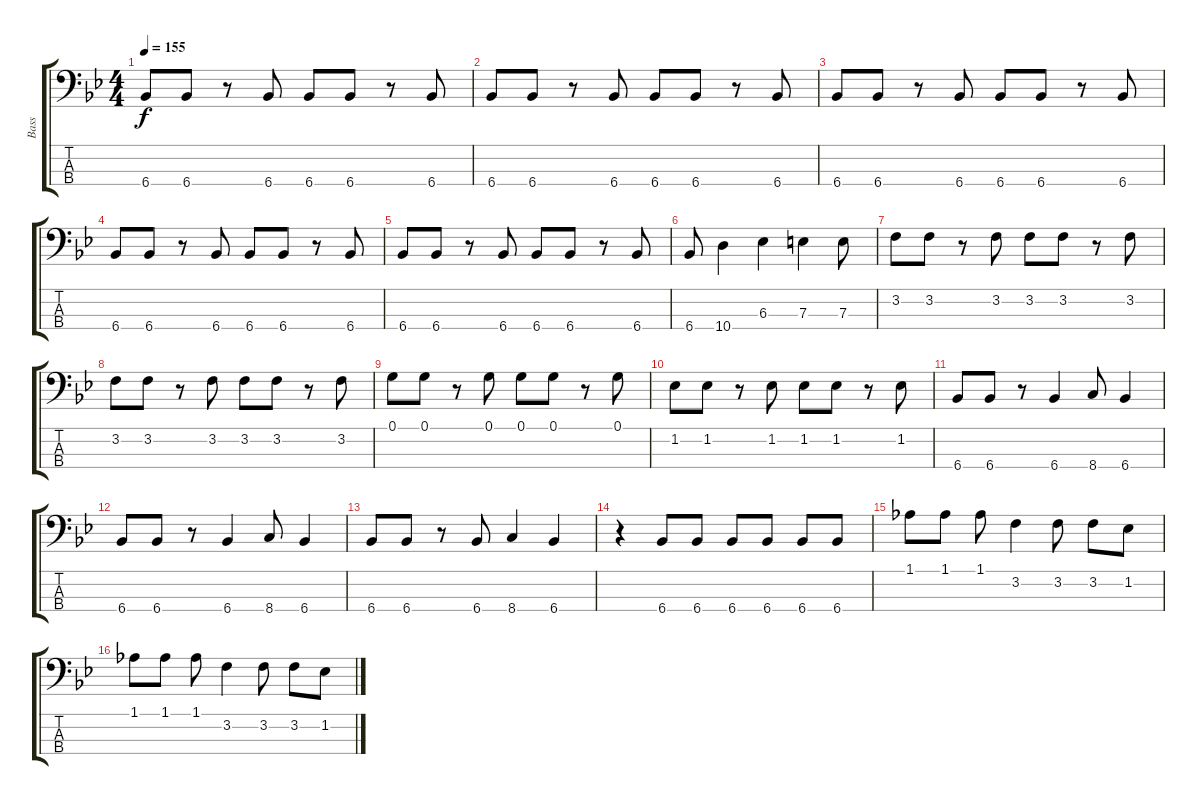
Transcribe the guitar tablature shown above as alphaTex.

\track ("Bass" "Bass") {instrument electricbassfinger}
\staff {score tabs}
\tuning (G2 D2 A1 E1) {hide}
\ts (4 4)
\tempo 155
\clef f4
\ks bb
6.4.8{dy f} 6.4.8 r.8 6.4.8 6.4.8 6.4.8 r.8 6.4.8 |
6.4.8 6.4.8 r.8 6.4.8 6.4.8 6.4.8 r.8 6.4.8 |
6.4.8 6.4.8 r.8 6.4.8 6.4.8 6.4.8 r.8 6.4.8 |
6.4.8 6.4.8 r.8 6.4.8 6.4.8 6.4.8 r.8 6.4.8 |
6.4.8 6.4.8 r.8 6.4.8 6.4.8 6.4.8 r.8 6.4.8 |
6.4.8 10.4.4 6.3.4 7.3.4 7.3.8 |
3.2.8 3.2.8 r.8 3.2.8 3.2.8 3.2.8 r.8 3.2.8 |
3.2.8 3.2.8 r.8 3.2.8 3.2.8 3.2.8 r.8 3.2.8 |
0.1.8 0.1.8 r.8 0.1.8 0.1.8 0.1.8 r.8 0.1.8 |
1.2.8 1.2.8 r.8 1.2.8 1.2.8 1.2.8 r.8 1.2.8 |
6.4.8 6.4.8 r.8 6.4.4 8.4.8 6.4.4 |
6.4.8 6.4.8 r.8 6.4.4 8.4.8 6.4.4 |
6.4.8 6.4.8 r.8 6.4.8 8.4.4 6.4.4 |
r.4 6.4.8 6.4.8 6.4.8 6.4.8 6.4.8 6.4.8 |
1.1.8 1.1.8 1.1.8 3.2.4 3.2.8 3.2.8 1.2.8 |
1.1.8 1.1.8 1.1.8 3.2.4 3.2.8 3.2.8 1.2.8
